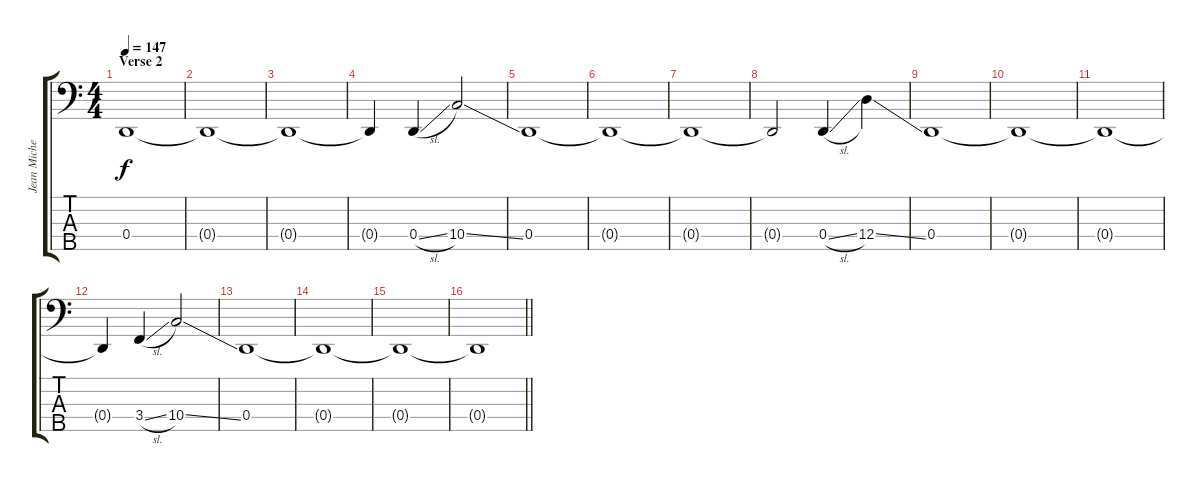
\track ("Jean Michel Labadie - BASS" "Jean Miche") {instrument electricbasspick}
\staff {score tabs}
\tuning (F2 C2 G1 D1 C1) {hide}
\ts (4 4)
\section ("" "Verse 2")
\tempo 147
\clef f4
\ks c
0.4.1{dy f} |
0.4{t}.1 |
0.4{t}.1 |
0.4{t}.4 0.4{sl}.4 10.4{ss}.2 |
0.4.1 |
0.4{t}.1 |
0.4{t}.1 |
0.4{t}.2 0.4{sl}.4 12.4{ss}.4 |
0.4.1 |
0.4{t}.1 |
0.4{t}.1 |
0.4{t}.4 3.4{sl}.4 10.4{ss}.2 |
0.4.1 |
0.4{t}.1 |
0.4{t}.1 |
\barLineRight lightlight
0.4{t}.1
